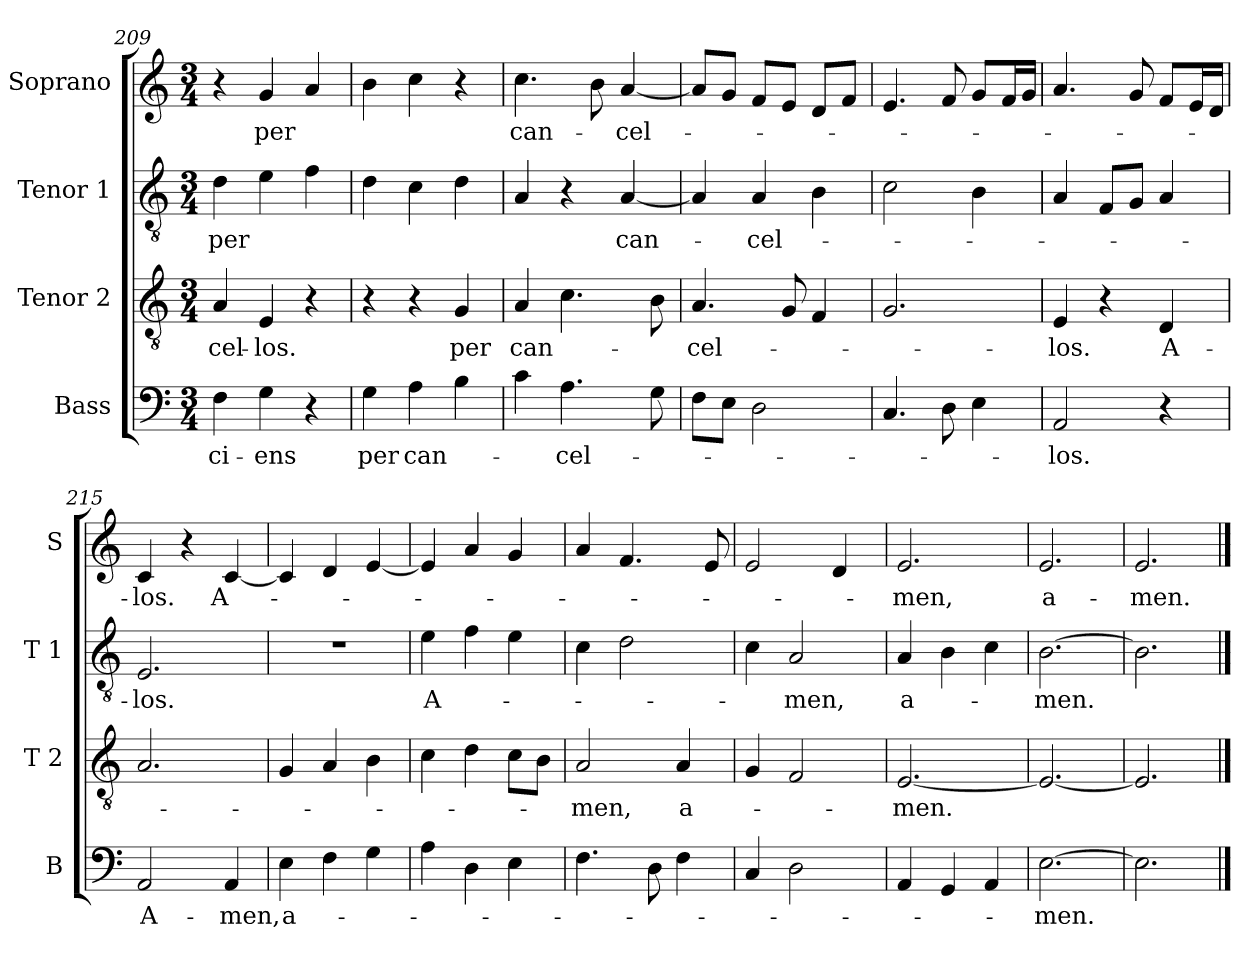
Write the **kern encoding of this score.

**kern	**text	**kern	**text	**kern	**text	**kern	**text
*part4	*part4	*part3	*part3	*part2	*part2	*part1	*part1
*staff4	*staff4	*staff3	*staff3	*staff2	*staff2	*staff1	*staff1
*I"Bass	*	*I"Tenor 2	*	*I"Tenor 1	*	*I"Soprano	*
*I'B	*	*I'T 2	*	*I'T 1	*	*I'S	*
*clefF4	*	*clefGv2	*	*clefGv2	*	*clefG2	*
*k[]	*	*k[]	*	*k[]	*	*k[]	*
*C:	*	*C:	*	*C:	*	*C:	*
*M3/4	*	*M3/4	*	*M3/4	*	*M3/4	*
=209	=209	=209	=209	=209	=209	=209	=209
!	!LO:LY:b	!	!LO:LY:b	!	!LO:LY:b	!	!
4F\	-ci-	4A/	-cel-	4d\	per	4r	.
!	!LO:LY:b	!	!LO:LY:b	!	!	!	!LO:LY:b
4G\	-ens	4E/	-los.	4e\	.	4g/	per
4r	.	4r	.	4f\	.	4a/	.
=210	=210	=210	=210	=210	=210	=210	=210
!	!LO:LY:b	!	!	!	!	!	!
4G\	per	4r	.	4d\	.	4b\	.
!	!LO:LY:b	!	!	!	!	!	!
4A\	can-	4r	.	4c\	.	4cc\	.
!	!	!	!LO:LY:b	!	!	!	!
4B\	.	4G/	per	4d\	.	4r	.
=211	=211	=211	=211	=211	=211	=211	=211
!	!	!	!LO:LY:b	!	!	!	!LO:LY:b
4c\	.	4A/	can-	4A/	.	4.cc\	can-
!	!LO:LY:b	!	!	!	!	!	!
4.A\	-cel-	4.c\	.	4r	.	.	.
.	.	.	.	.	.	8b\	.
!	!	!	!	!	!LO:LY:b	!	!LO:LY:b
.	.	.	.	[4A/	can-	[4a/	-cel-
8G\	.	8B\	.	.	.	.	.
!!LO:PB:g=z
=212	=212	=212	=212	=212	=212	=212	=212
!	!	!	!LO:LY:b	!	!	!	!
8F\L	.	4.A/	-cel-	4A/]	.	8a/L]	.
8E\J	.	.	.	.	.	8g/J	.
!	!	!	!	!	!LO:LY:b	!	!
2D\	.	.	.	4A/	-cel-	8f/L	.
.	.	8G/	.	.	.	8e/J	.
.	.	4F/	.	4B\	.	8d/L	.
.	.	.	.	.	.	8f/J	.
=213	=213	=213	=213	=213	=213	=213	=213
4.C/	.	2.G/	.	2c\	.	4.e/	.
8D\	.	.	.	.	.	8f/	.
4E\	.	.	.	4B\	.	8g/L	.
.	.	.	.	.	.	16f/L	.
.	.	.	.	.	.	16g/JJ	.
=214	=214	=214	=214	=214	=214	=214	=214
!	!LO:LY:b	!	!LO:LY:b	!	!	!	!
2AA/	-los.	4E/	-los.	4A/	.	4.a/	.
.	.	4r	.	8F/L	.	.	.
.	.	.	.	8G/J	.	8g/	.
!	!	!	!LO:LY:b	!	!	!	!
4r	.	4D/	A-	4A/	.	8f/L	.
.	.	.	.	.	.	16e/L	.
.	.	.	.	.	.	16d/JJ	.
=215	=215	=215	=215	=215	=215	=215	=215
!	!LO:LY:b	!	!	!	!LO:LY:b	!	!LO:LY:b
2AA/	A-	2.A/	.	2.E/	-los.	4c/	-los.
.	.	.	.	.	.	4r	.
!	!LO:LY:b	!	!	!	!	!	!LO:LY:b
4AA/	-men,	.	.	.	.	[4c/	A-
=216	=216	=216	=216	=216	=216	=216	=216
!	!LO:LY:b	!	!	!	!	!	!
4E\	a-	4G/	.	2.r	.	4c/]	.
4F\	.	4A/	.	.	.	4d/	.
4G\	.	4B\	.	.	.	[4e/	.
=217	=217	=217	=217	=217	=217	=217	=217
!	!	!	!	!	!LO:LY:b	!	!
4A\	.	4c\	.	4e\	A-	4e/]	.
4D\	.	4d\	.	4f\	.	4a/	.
4E\	.	8c\L	.	4e\	.	4g/	.
.	.	8B\J	.	.	.	.	.
=218	=218	=218	=218	=218	=218	=218	=218
!	!	!	!LO:LY:b	!	!	!	!
4.F\	.	2A/	-men,	4c\	.	4a/	.
.	.	.	.	2d\	.	4.f/	.
8D\	.	.	.	.	.	.	.
!	!	!	!LO:LY:b	!	!	!	!
4F\	.	4A/	a-	.	.	.	.
.	.	.	.	.	.	8e/	.
!!LO:LB:g=z
=219	=219	=219	=219	=219	=219	=219	=219
4C/	.	4G/	.	4c\	.	2e/	.
!	!	!	!	!	!LO:LY:b	!	!
2D\	.	2F/	.	2A/	-men,	.	.
.	.	.	.	.	.	4d/	.
=220	=220	=220	=220	=220	=220	=220	=220
!	!	!	!LO:LY:b	!	!LO:LY:b	!	!LO:LY:b
4AA/	.	[2.E/	-men.	4A/	a-	2.e/	-men,
4GG/	.	.	.	4B\	.	.	.
4AA/	.	.	.	4c\	.	.	.
=221	=221	=221	=221	=221	=221	=221	=221
!	!LO:LY:b	!	!	!	!LO:LY:b	!	!LO:LY:b
[2.E\	-men.	2.E/_	.	[2.B\	-men.	2.e/	a-
=222	=222	=222	=222	=222	=222	=222	=222
!	!	!	!	!	!	!	!LO:LY:b
2.E\]	.	2.E/]	.	2.B\]	.	2.e/	-men.
==	==	==	==	==	==	==	==
*-	*-	*-	*-	*-	*-	*-	*-
